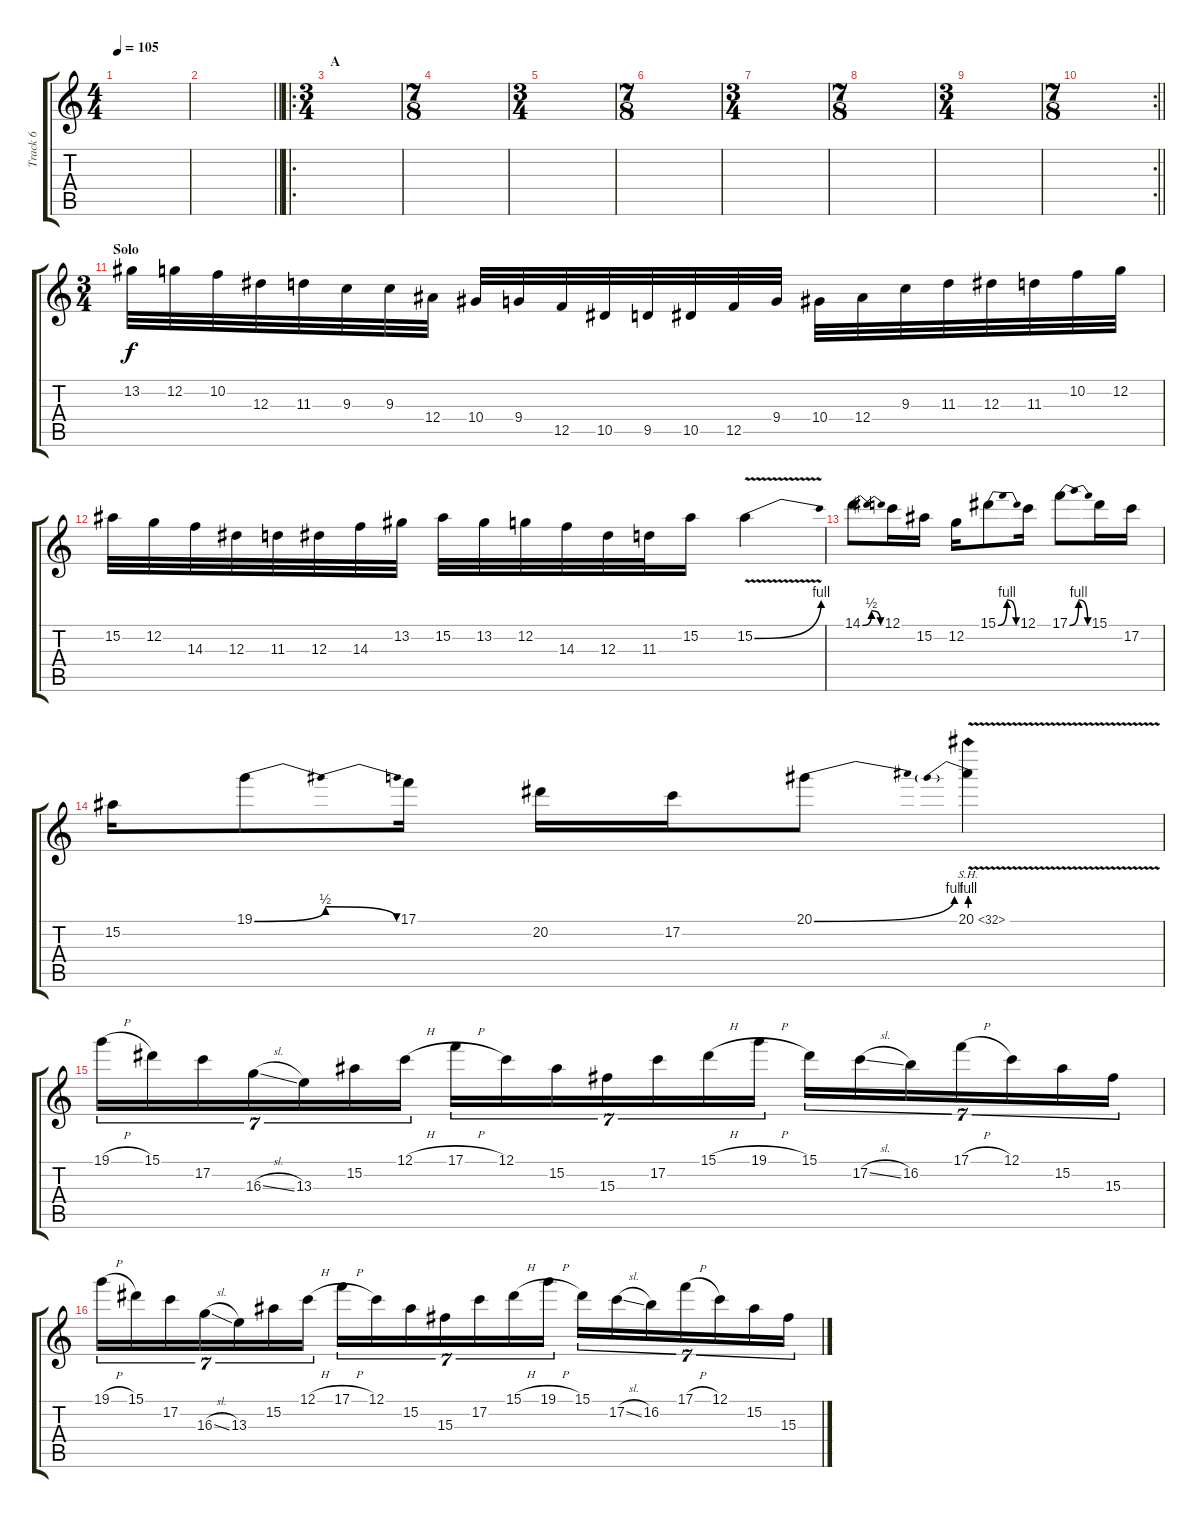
\track ("Track 6" "Track 6") {instrument distortionguitar}
\staff {score tabs}
\tuning (C4 G3 Eb3 Bb2 F2 C2) {hide}
\ts (4 4)
\tempo 105
\clef g2
\ks c
|
\barLineRight lightlight
|
\ro
\ts (3 4)
\section ("" "A")
|
\ts (7 8)
|
\ts (3 4)
|
\ts (7 8)
|
\ts (3 4)
|
\ts (7 8)
|
\ts (3 4)
|
\rc 2
\ts (7 8)
\barLineRight lightlight
|
\ts (3 4)
\section ("" "Solo")
13.2.32 12.2.32 10.2.32 12.3.32 11.3.32 9.3.32 9.3.32 12.4.32 10.4.32 9.4.32 12.5.32 10.5.32 9.5.32 10.5.32 12.5.32 9.4.32 10.4.32 12.4.32 9.3.32 11.3.32 12.3.32 11.3.32 10.2.32 12.2.32 |
15.2.32 12.2.32 14.3.32 12.3.32 11.3.32 12.3.32 14.3.32 13.2.32 15.2.32 13.2.32 12.2.32 14.3.32 12.3.32 11.3.32 15.2.16 15.2{be (bend 0 0 60 4) v}.4 |
14.1{be (bendrelease 0 0 15 2 30 2 60 0)}.8 12.1.16 15.2.16 12.2.16 15.1{be (bendrelease 0 0 15 4 30 4 60 0)}.8 12.1.16 17.1{be (bendrelease 0 0 15 4 30 4 60 0)}.8 15.1.16 17.2.16 |
15.2.16 19.1{be (bendrelease 0 0 15 2 30 2 60 0)}.8 17.1.16 20.2.16 17.2.16 20.1{be (bend 0 0 60 4)}.8 20.1{be (prebend 0 4 60 4) sh 12 v}.4 |
19.1{h}.16{tu (7 4)} 15.1.16{tu (7 4)} 17.2.16{tu (7 4)} 16.3{sl}.16{tu (7 4)} 13.3.16{tu (7 4)} 15.2.16{tu (7 4)} 12.1{h}.16{tu (7 4)} 17.1{h}.16{tu (7 4)} 12.1.16{tu (7 4)} 15.2.16{tu (7 4)} 15.3.16{tu (7 4)} 17.2.16{tu (7 4)} 15.1{h}.16{tu (7 4)} 19.1{h}.16{tu (7 4)} 15.1.16{tu (7 4)} 17.2{sl}.16{tu (7 4)} 16.2.16{tu (7 4)} 17.1{h}.16{tu (7 4)} 12.1.16{tu (7 4)} 15.2.16{tu (7 4)} 15.3.16{tu (7 4)} |
19.1{h}.16{tu (7 4)} 15.1.16{tu (7 4)} 17.2.16{tu (7 4)} 16.3{sl}.16{tu (7 4)} 13.3.16{tu (7 4)} 15.2.16{tu (7 4)} 12.1{h}.16{tu (7 4)} 17.1{h}.16{tu (7 4)} 12.1.16{tu (7 4)} 15.2.16{tu (7 4)} 15.3.16{tu (7 4)} 17.2.16{tu (7 4)} 15.1{h}.16{tu (7 4)} 19.1{h}.16{tu (7 4)} 15.1.16{tu (7 4)} 17.2{sl}.16{tu (7 4)} 16.2.16{tu (7 4)} 17.1{h}.16{tu (7 4)} 12.1.16{tu (7 4)} 15.2.16{tu (7 4)} 15.3.16{tu (7 4)}
